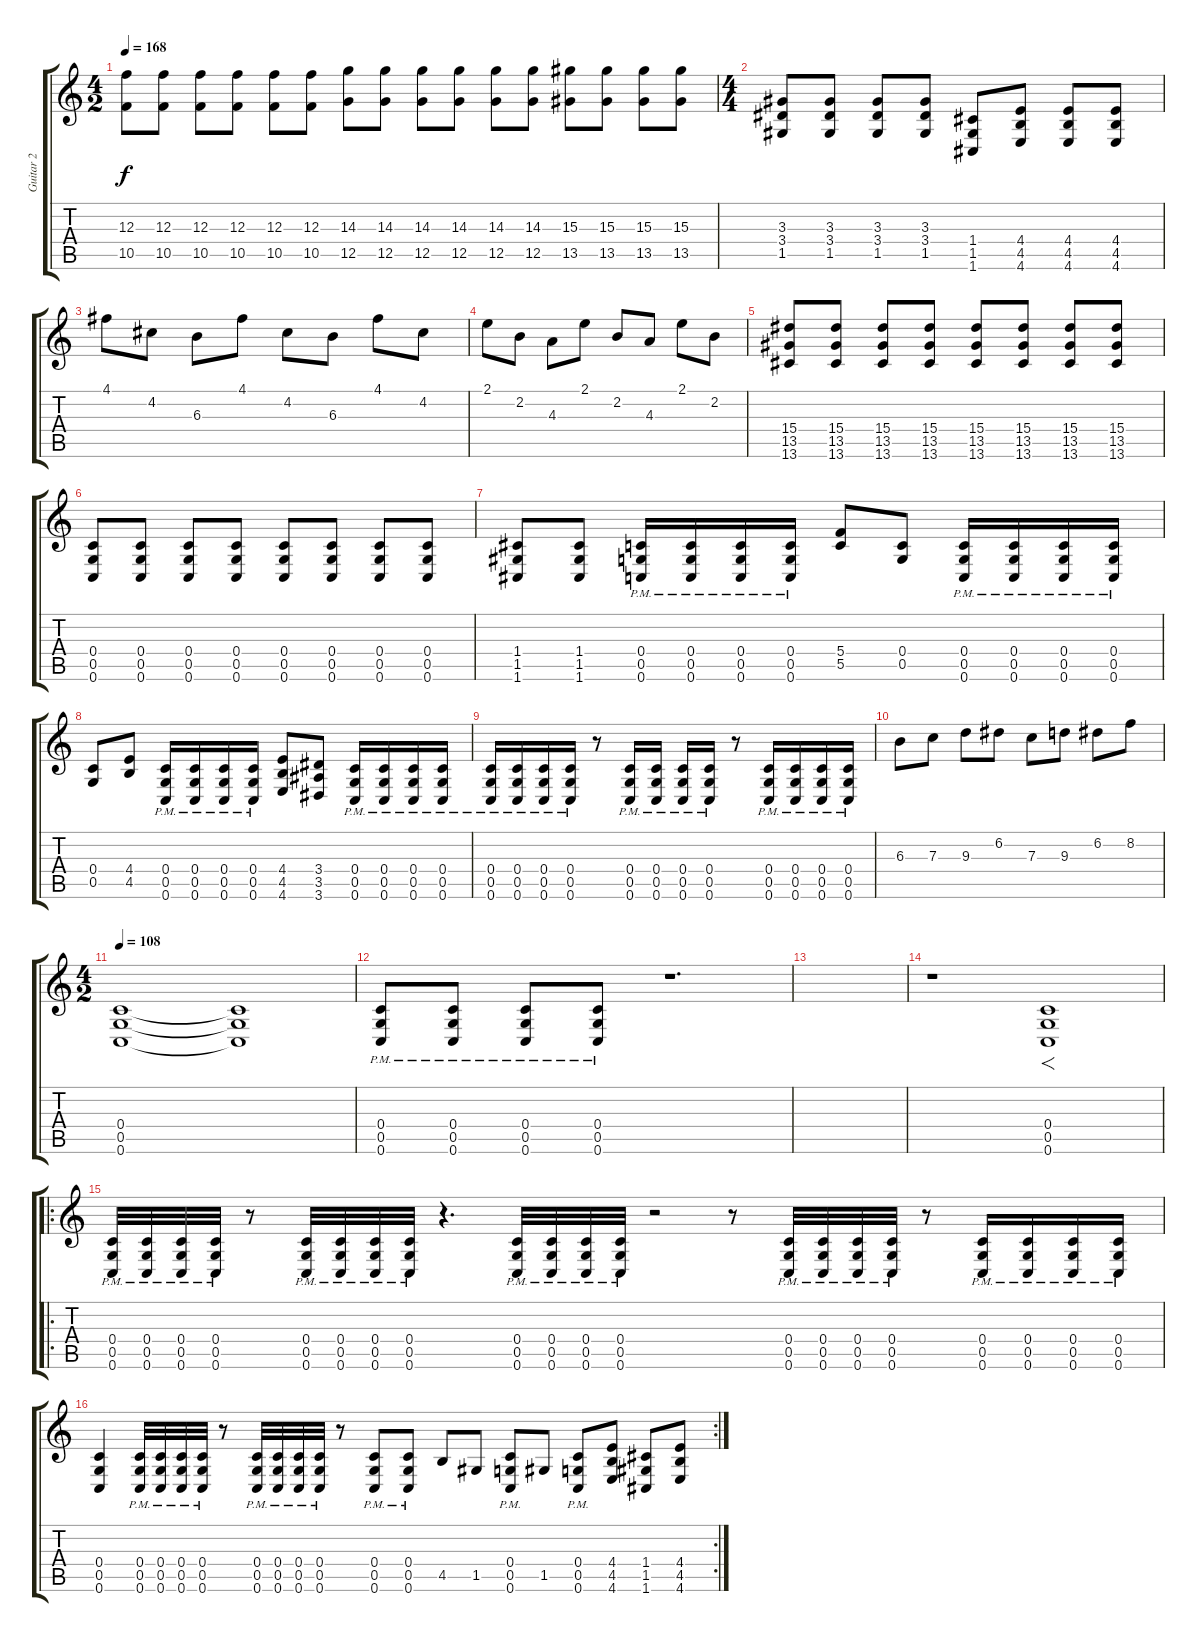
\track ("Guitar 2" "Guitar 2") {instrument distortionguitar}
\staff {score tabs}
\tuning (D4 A3 F3 C3 G2 C2) {hide}
\ts (4 2)
\tempo 168
\clef g2
\ks c
(12.3 10.5).8{dy f} (12.3 10.5).8 (12.3 10.5).8 (12.3 10.5).8 (12.3 10.5).8 (12.3 10.5).8 (14.3 12.5).8 (14.3 12.5).8 (14.3 12.5).8 (14.3 12.5).8 (14.3 12.5).8 (14.3 12.5).8 (15.3 13.5).8 (15.3 13.5).8 (15.3 13.5).8 (15.3 13.5).8 |
\ts (4 4)
(3.3 3.4 1.5).8 (3.3 3.4 1.5).8 (3.3 3.4 1.5).8 (3.3 3.4 1.5).8 (1.4 1.5 1.6).8 (4.4 4.5 4.6).8 (4.4 4.5 4.6).8 (4.4 4.5 4.6).8 |
4.1.8 4.2.8 6.3.8 4.1.8 4.2.8 6.3.8 4.1.8 4.2.8 |
2.1.8 2.2.8 4.3.8 2.1.8 2.2.8 4.3.8 2.1.8 2.2.8 |
(15.4 13.5 13.6).8 (15.4 13.5 13.6).8 (15.4 13.5 13.6).8 (15.4 13.5 13.6).8 (15.4 13.5 13.6).8 (15.4 13.5 13.6).8 (15.4 13.5 13.6).8 (15.4 13.5 13.6).8 |
(0.4 0.5 0.6).8 (0.4 0.5 0.6).8 (0.4 0.5 0.6).8 (0.4 0.5 0.6).8 (0.4 0.5 0.6).8 (0.4 0.5 0.6).8 (0.4 0.5 0.6).8 (0.4 0.5 0.6).8 |
(1.4 1.5 1.6).8 (1.4 1.5 1.6).8 (0.4 0.5 0.6{pm}).16 (0.4 0.5 0.6{pm}).16 (0.4 0.5 0.6{pm}).16 (0.4 0.5 0.6{pm}).16 (5.4 5.5).8 (0.4 0.5).8 (0.4 0.5 0.6{pm}).16 (0.4 0.5 0.6{pm}).16 (0.4 0.5 0.6{pm}).16 (0.4 0.5 0.6{pm}).16 |
(0.4 0.5).8 (4.4 4.5).8 (0.4 0.5 0.6{pm}).16 (0.4 0.5 0.6{pm}).16 (0.4 0.5 0.6{pm}).16 (0.4 0.5 0.6{pm}).16 (4.4 4.5 4.6).8 (3.4 3.5 3.6).8 (0.4 0.5 0.6{pm}).16 (0.4 0.5 0.6{pm}).16 (0.4 0.5 0.6{pm}).16 (0.4 0.5 0.6{pm}).16 |
(0.4 0.5 0.6{pm}).16 (0.4 0.5 0.6{pm}).16 (0.4 0.5 0.6{pm}).16 (0.4 0.5 0.6{pm}).16 r.8 (0.4 0.5 0.6{pm}).16 (0.4 0.5 0.6{pm}).16 (0.4 0.5 0.6{pm}).16 (0.4 0.5 0.6{pm}).16 r.8 (0.4 0.5 0.6{pm}).16 (0.4 0.5 0.6{pm}).16 (0.4 0.5 0.6{pm}).16 (0.4 0.5 0.6{pm}).16 |
6.3.8 7.3.8 9.3.8 6.2.8 7.3.8 9.3.8 6.2.8 8.2.8 |
\ts (4 2)
\tempo 108
(0.4 0.5 0.6).1 (0.4{t} 0.5{t} 0.6{t}).1 |
(0.4{pm} 0.5{pm} 0.6{pm}).8 (0.4{pm} 0.5{pm} 0.6{pm}).8 (0.4{pm} 0.5{pm} 0.6{pm}).8 (0.4{pm} 0.5{pm} 0.6{pm}).8 r.1{d} |
|
r.1 (0.4 0.5 0.6).1{f} |
\ro
(0.4 0.5 0.6{pm}).32 (0.4 0.5 0.6{pm}).32 (0.4 0.5 0.6{pm}).32 (0.4 0.5 0.6{pm}).32 r.8 (0.4 0.5 0.6{pm}).32 (0.4 0.5 0.6{pm}).32 (0.4 0.5 0.6{pm}).32 (0.4 0.5 0.6{pm}).32 r.4{d} (0.4 0.5 0.6{pm}).32 (0.4 0.5 0.6{pm}).32 (0.4 0.5 0.6{pm}).32 (0.4 0.5 0.6{pm}).32 r.2 r.8 (0.4 0.5 0.6{pm}).32 (0.4 0.5 0.6{pm}).32 (0.4 0.5 0.6{pm}).32 (0.4 0.5 0.6{pm}).32 r.8 (0.4 0.5 0.6{pm}).16 (0.4 0.5 0.6{pm}).16 (0.4 0.5 0.6{pm}).16 (0.4 0.5 0.6{pm}).16 |
\rc 2
(0.4 0.5 0.6).4 (0.4 0.5 0.6{pm}).32 (0.4 0.5 0.6{pm}).32 (0.4 0.5 0.6{pm}).32 (0.4 0.5 0.6{pm}).32 r.8 (0.4 0.5 0.6{pm}).32 (0.4 0.5 0.6{pm}).32 (0.4 0.5 0.6{pm}).32 (0.4 0.5 0.6{pm}).32 r.8 (0.4{pm} 0.5{pm} 0.6{pm}).8 (0.4{pm} 0.5{pm} 0.6{pm}).8 4.5.8 1.5.8 (0.4 0.5 0.6{pm}).8 1.5.8 (0.4 0.5{pm} 0.6).8 (4.4 4.5 4.6).8 (1.4 1.5 1.6).8 (4.4 4.5 4.6).8
